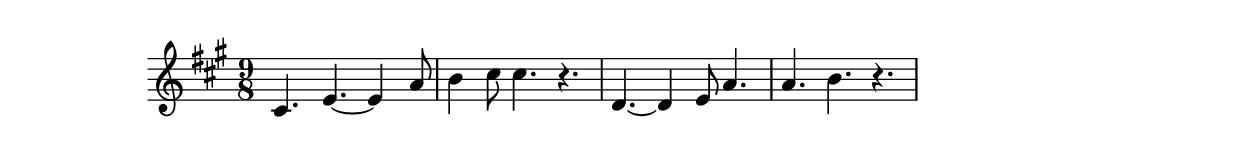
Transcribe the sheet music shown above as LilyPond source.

\version "2.12.3"

\relative c' {
	\time 9/8
	\key a \major
	cis4.     e~      e4 a8  |
	b4 cis8   cis4.   r      |
	d,4.~     d4 e8   a4.    |
	a4.       b4.     r4.    |
}

